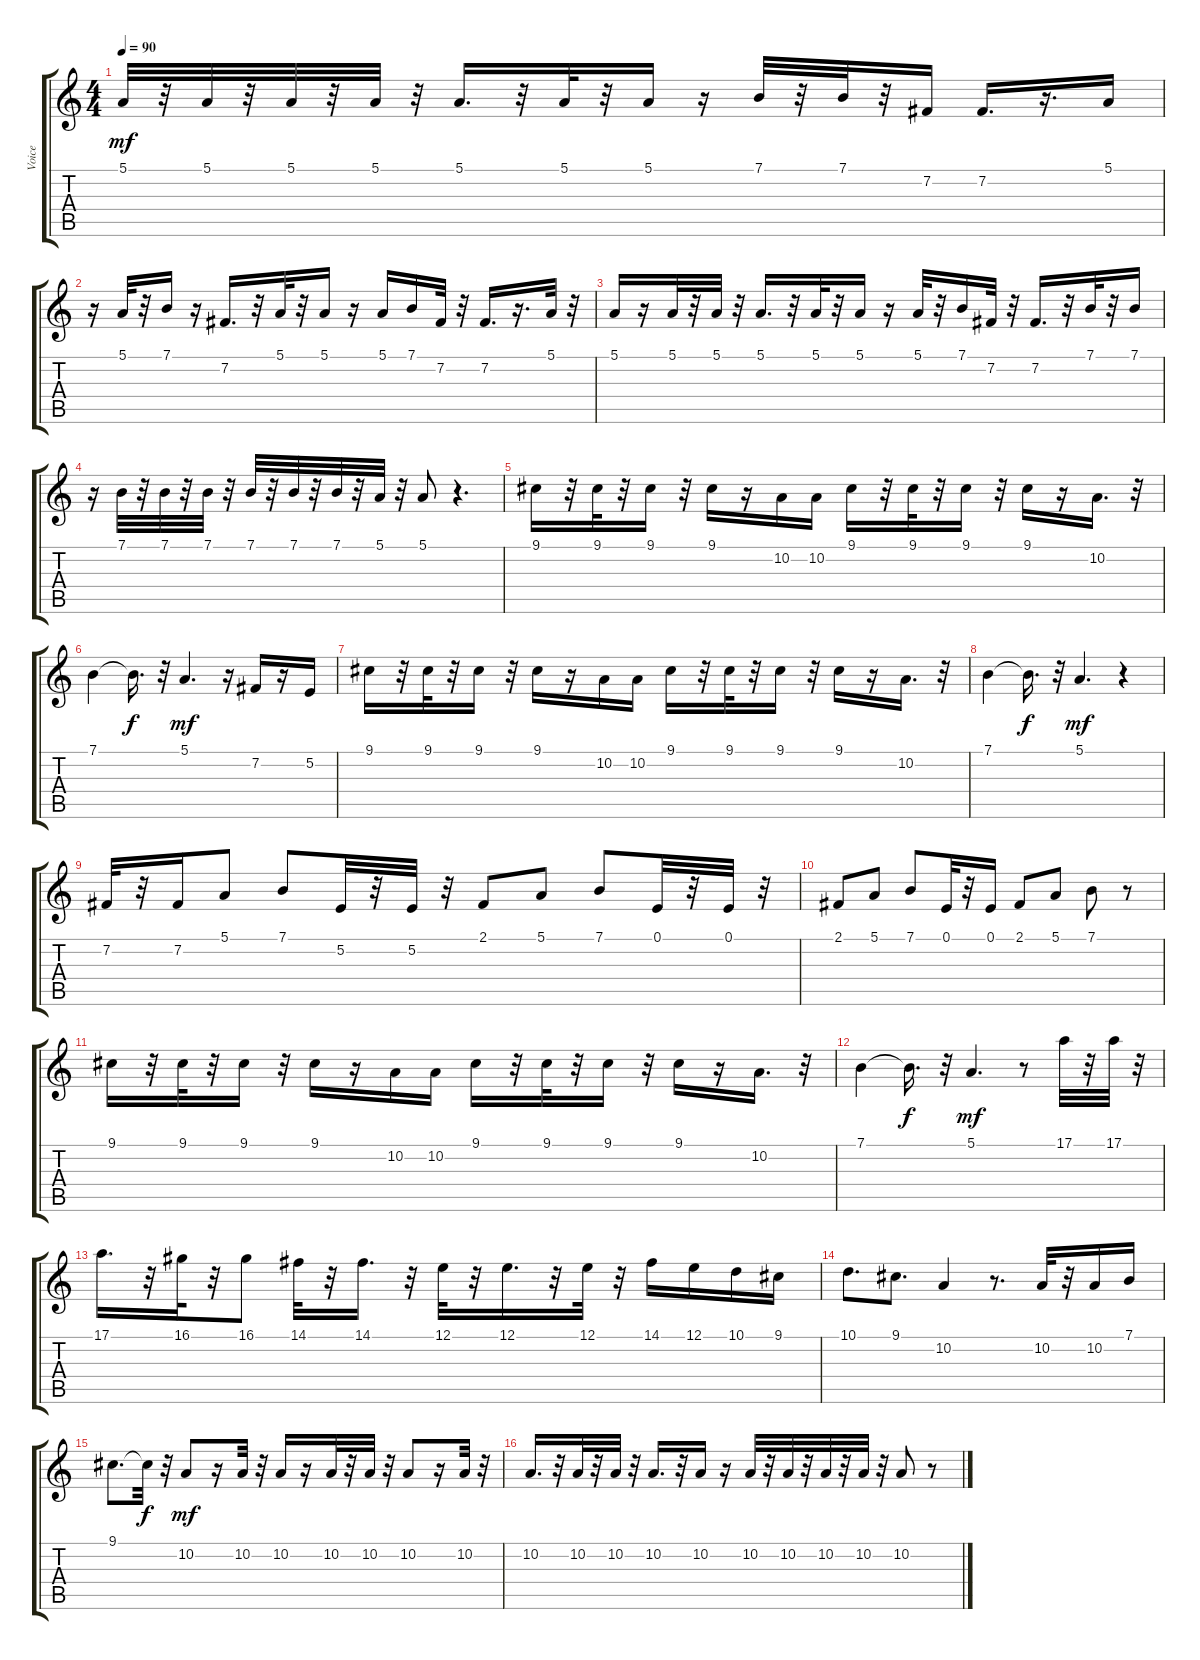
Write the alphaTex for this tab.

\track ("Voice" "Voice") {instrument lead2sawtooth}
\staff {score tabs}
\tuning (E4 B3 G3 D3 A2 E2) {hide}
\ts (4 4)
\tempo 90
\clef g2
\ks c
5.1.32{dy mf} r.32 5.1.32 r.32 5.1.32 r.32 5.1.32 r.32 5.1.16{d} r.32 5.1.32 r.32 5.1.16 r.16 7.1.32 r.32 7.1.32 r.32 7.2.16 7.2.16{d} r.16{d} 5.1.16 |
r.16 5.1.32 r.32 7.1.16 r.16 7.2.16{d} r.32 5.1.32 r.32 5.1.16 r.16 5.1.16 7.1.16 7.2.32 r.32 7.2.16{d} r.16{d} 5.1.32 r.32 |
5.1.16 r.16 5.1.32 r.32 5.1.32 r.32 5.1.16{d} r.32 5.1.32 r.32 5.1.16 r.16 5.1.32 r.32 7.1.16 7.2.32 r.32 7.2.16{d} r.32 7.1.32 r.32 7.1.16 |
r.16 7.1.32 r.32 7.1.32 r.32 7.1.32 r.32 7.1.32 r.32 7.1.32 r.32 7.1.32 r.32 5.1.32 r.32 5.1.8 r.4{d} |
9.1.16 r.32 9.1.32 r.32 9.1.16 r.32 9.1.16 r.16 10.2.16 10.2.16 9.1.16 r.32 9.1.32 r.32 9.1.16 r.32 9.1.16 r.16 10.2.16{d} r.32 |
7.1.4 7.1{t}.16{d dy f} r.32 5.1.4{d dy mf} r.16 7.2.16 r.16 5.2.16 |
9.1.16 r.32 9.1.32 r.32 9.1.16 r.32 9.1.16 r.16 10.2.16 10.2.16 9.1.16 r.32 9.1.32 r.32 9.1.16 r.32 9.1.16 r.16 10.2.16{d} r.32 |
7.1.4 7.1{t}.16{d dy f} r.32 5.1.4{d dy mf} r.4 |
7.2.32 r.32 7.2.16 5.1.8 7.1.8 5.2.32 r.32 5.2.32 r.32 2.1.8 5.1.8 7.1.8 0.1.32 r.32 0.1.32 r.32 |
2.1.8 5.1.8 7.1.8 0.1.32 r.32 0.1.16 2.1.8 5.1.8 7.1.8 r.8 |
9.1.16 r.32 9.1.32 r.32 9.1.16 r.32 9.1.16 r.16 10.2.16 10.2.16 9.1.16 r.32 9.1.32 r.32 9.1.16 r.32 9.1.16 r.16 10.2.16{d} r.32 |
7.1.4 7.1{t}.16{d dy f} r.32 5.1.4{d dy mf} r.8 17.1.32 r.32 17.1.32 r.32 |
17.1.16{d} r.32 16.1.32 r.32 16.1.8 14.1.32 r.32 14.1.16{d} r.32 12.1.32 r.32 12.1.16{d} r.32 12.1.32 r.32 14.1.16 12.1.16 10.1.16 9.1.16 |
10.1.8{d} 9.1.8{d} 10.2.4 r.8{d} 10.2.32 r.32 10.2.16 7.1.16 |
9.1.8{d} 9.1{t}.32{dy f} r.32 10.2.8{dy mf} r.16 10.2.32 r.32 10.2.16 r.16 10.2.32 r.32 10.2.32 r.32 10.2.8 r.16 10.2.32 r.32 |
10.2.16{d} r.32 10.2.32 r.32 10.2.32 r.32 10.2.16{d} r.32 10.2.16 r.16 10.2.32 r.32 10.2.32 r.32 10.2.32 r.32 10.2.32 r.32 10.2.8 r.8
